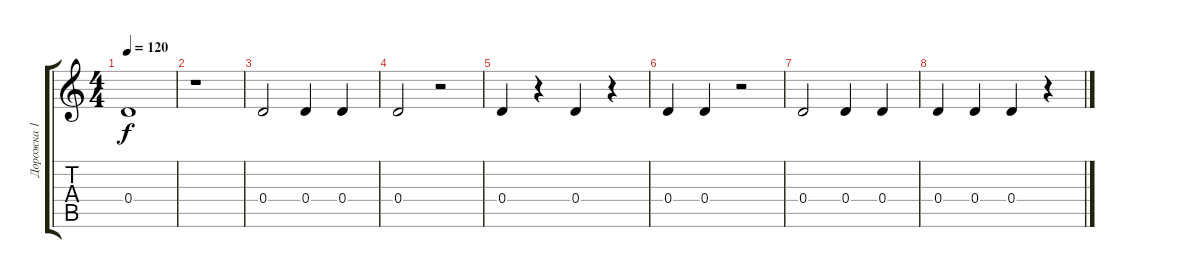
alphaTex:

\track ("Дорожка 1" "Дорожка 1") {instrument electricguitarclean}
\staff {score tabs}
\tuning (E4 B3 G3 D3 A2 E2) {hide}
\ts (4 4)
\tempo 120
\clef g2
\ks c
0.4.1{dy f instrument electricguitarclean} |
r.1 |
0.4.2 0.4.4 0.4.4 |
0.4.2 r.2 |
0.4.4 r.4 0.4.4 r.4 |
0.4.4 0.4.4 r.2 |
0.4.2 0.4.4 0.4.4 |
0.4.4 0.4.4 0.4.4 r.4
